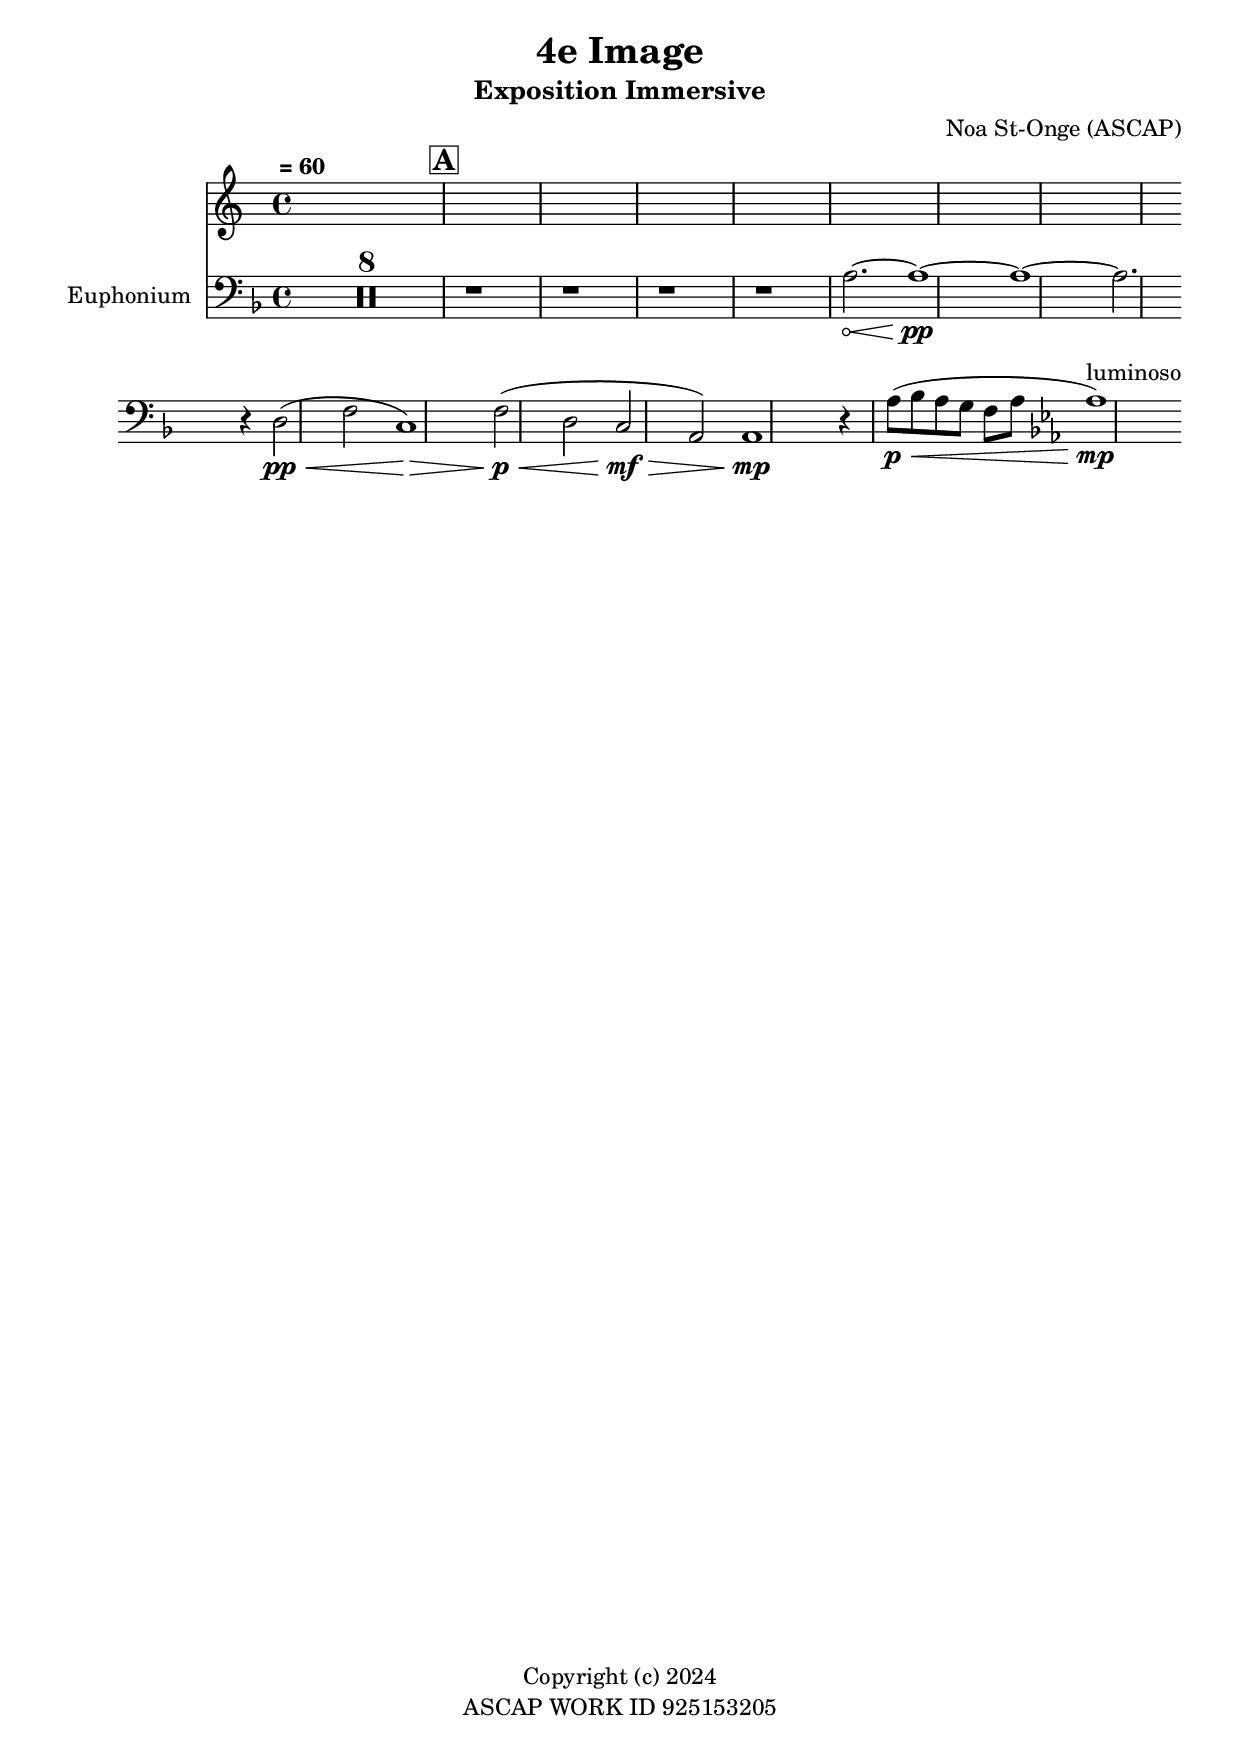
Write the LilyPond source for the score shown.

euphonium = \relative c {
  \time 4/4
  \tempo " = 60"
  \key f \major

  \set Score.rehearsalMarkFormatter = #format-mark-box-alphabet

  \compressMMRests { R1*8 } \mark \default
  r1 r1 r1 r1

  \once \override Hairpin.circled-tip = ##t
  a'2.\< ~ a1\!\pp ~ a1 ~ a2. r4

  d,2\pp\<( f2 c1\!)\>
  f2\!\p\<( d2 c2\!\mf\> a2) a1\!\mp

  r4 a'8(\<\p bes a g f a
  \key ees \major
  aes1\!\mp^"luminoso")
}

euphoniumPart = \new Staff \with {
  instrumentName = "Euphonium"
  shortInstrumentName = "Euph."
  midiInstrument = "tuba"
} { \clef bass \euphonium }

euphoniumBookPart = \new Staff \with {
  instrumentName = "Euphonium"
  shortInstrumentName = ""
  midiInstrument = "tuba"
} { \clef bass \euphonium }

\book {
  \bookOutputName "Euphonium"
  \header {
  title = "4e Image"
  subtitle = "Exposition Immersive"
  composer = "Noa St-Onge (ASCAP)"
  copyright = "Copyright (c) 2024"
  % Remove default LilyPond tagline
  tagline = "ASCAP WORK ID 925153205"
}
  \score {
    <<
      \new Voice {
        s1 * 15 s4\break
      }
      \euphoniumBookPart
    >>
    \layout {
      indent = 25
      short-indent = 10
    }

    \midi {
      \tempo 4=60
    }
  }
}